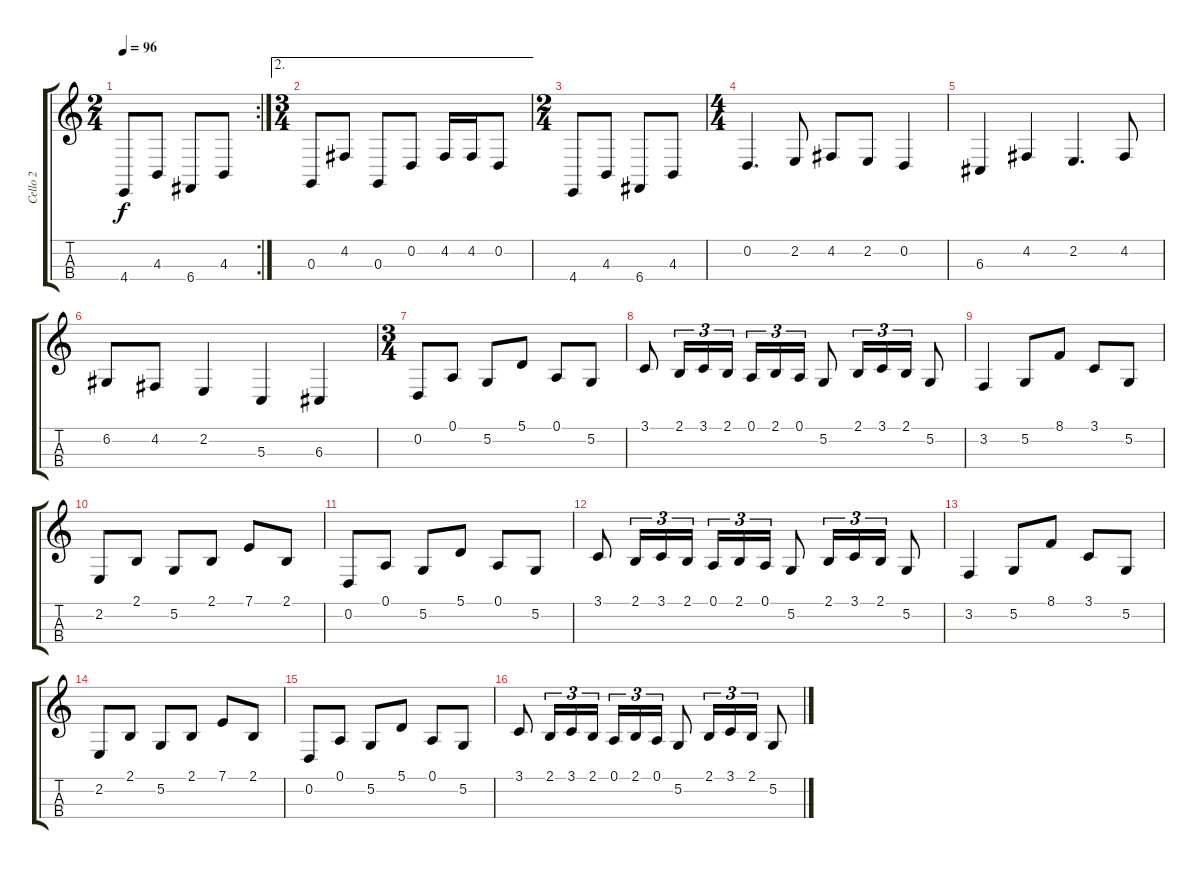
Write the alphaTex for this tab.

\track ("Cello 2" "Cello 2") {instrument cello}
\staff {score tabs}
\tuning (A3 D3 G2 C2) {hide}
\rc 2
\ts (2 4)
\tempo 96
\clef g2
\ks c
4.4.8{dy f} 4.3.8 6.4.8 4.3.8 |
\ae 2
\ts (3 4)
0.3.8 4.2.8 0.3.8 0.2.8 4.2.16 4.2.16 0.2.8 |
\ts (2 4)
4.4.8 4.3.8 6.4.8 4.3.8 |
\ts (4 4)
0.2.4{d} 2.2.8 4.2.8 2.2.8 0.2.4 |
6.3.4 4.2.4 2.2.4{d} 4.2.8 |
6.2.8 4.2.8 2.2.4 5.3.4 6.3.4 |
\ts (3 4)
0.2.8 0.1.8 5.2.8 5.1.8 0.1.8 5.2.8 |
3.1.8 2.1.16{tu (3 2)} 3.1.16{tu (3 2)} 2.1.16{tu (3 2)} 0.1.16{tu (3 2)} 2.1.16{tu (3 2)} 0.1.16{tu (3 2)} 5.2.8 2.1.16{tu (3 2)} 3.1.16{tu (3 2)} 2.1.16{tu (3 2)} 5.2.8 |
3.2.4 5.2.8 8.1.8 3.1.8 5.2.8 |
2.2.8 2.1.8 5.2.8 2.1.8 7.1.8 2.1.8 |
0.2.8 0.1.8 5.2.8 5.1.8 0.1.8 5.2.8 |
3.1.8 2.1.16{tu (3 2)} 3.1.16{tu (3 2)} 2.1.16{tu (3 2)} 0.1.16{tu (3 2)} 2.1.16{tu (3 2)} 0.1.16{tu (3 2)} 5.2.8 2.1.16{tu (3 2)} 3.1.16{tu (3 2)} 2.1.16{tu (3 2)} 5.2.8 |
3.2.4 5.2.8 8.1.8 3.1.8 5.2.8 |
2.2.8 2.1.8 5.2.8 2.1.8 7.1.8 2.1.8 |
0.2.8 0.1.8 5.2.8 5.1.8 0.1.8 5.2.8 |
3.1.8 2.1.16{tu (3 2)} 3.1.16{tu (3 2)} 2.1.16{tu (3 2)} 0.1.16{tu (3 2)} 2.1.16{tu (3 2)} 0.1.16{tu (3 2)} 5.2.8 2.1.16{tu (3 2)} 3.1.16{tu (3 2)} 2.1.16{tu (3 2)} 5.2.8
